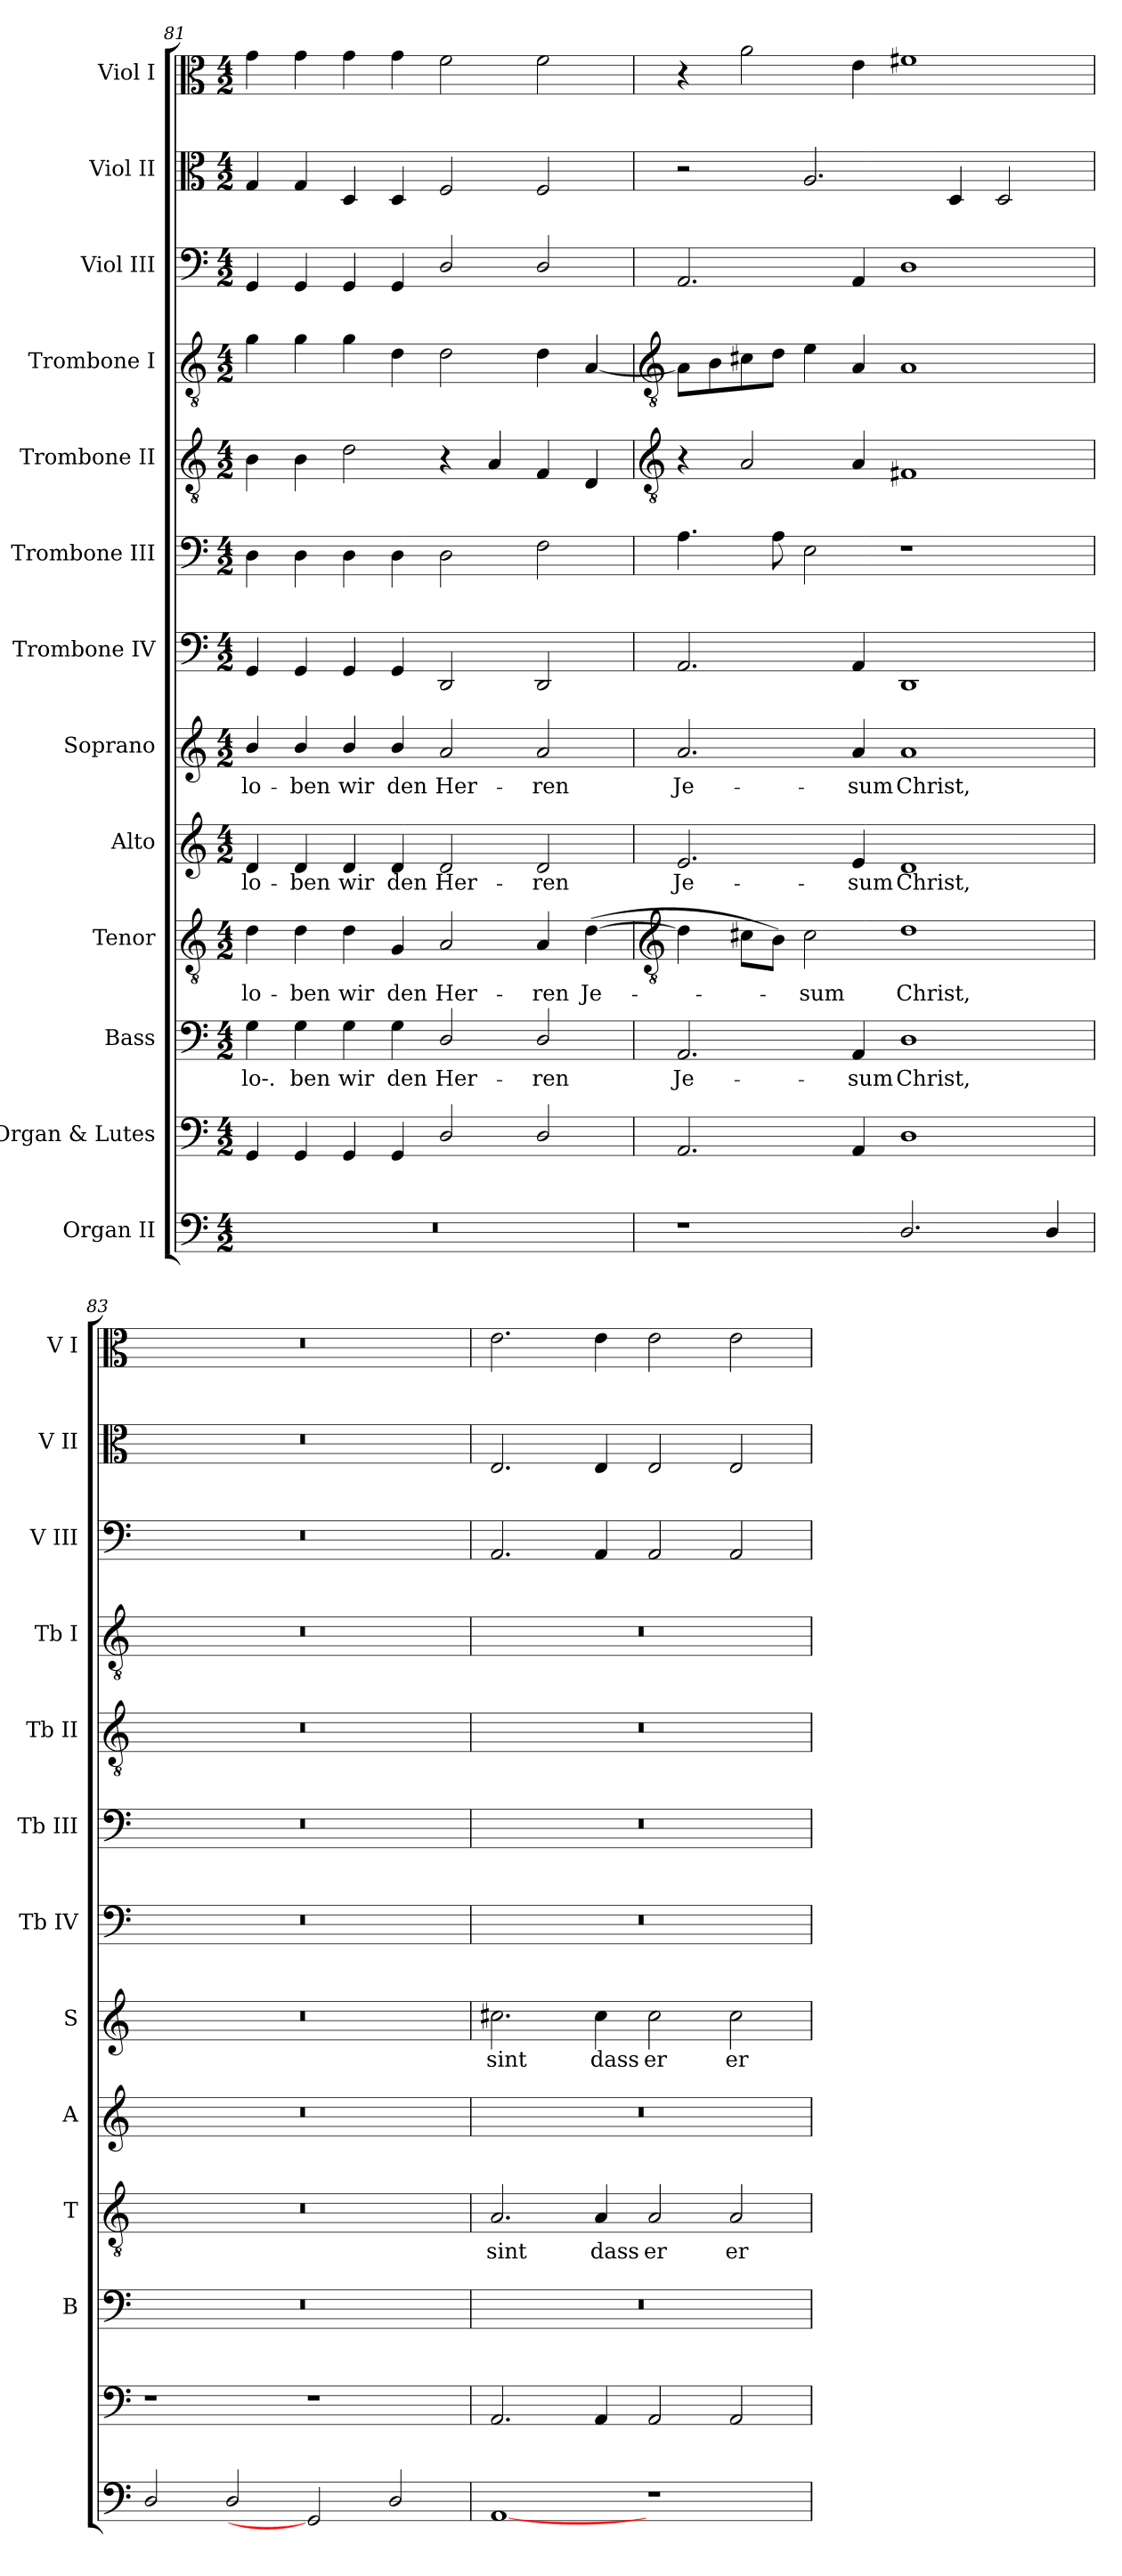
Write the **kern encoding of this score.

**kern	**kern	**kern	**text	**kern	**text	**kern	**text	**kern	**text	**kern	**kern	**kern	**kern	**kern	**kern	**kern
*part13	*part12	*part11	*part11	*part10	*part10	*part9	*part9	*part8	*part8	*part7	*part6	*part5	*part4	*part3	*part2	*part1
*staff13	*staff12	*staff11	*staff11	*staff10	*staff10	*staff9	*staff9	*staff8	*staff8	*staff7	*staff6	*staff5	*staff4	*staff3	*staff2	*staff1
*I"Organ II	*I"Organ & Lutes	*I"Bass	*	*I"Tenor	*	*I"Alto	*	*I"Soprano	*	*I"Trombone IV	*I"Trombone III	*I"Trombone II	*I"Trombone I	*I"Viol III	*I"Viol II	*I"Viol I
*	*	*I'B	*	*I'T	*	*I'A	*	*I'S	*	*I'Tb IV	*I'Tb III	*I'Tb II	*I'Tb I	*I'V III	*I'V II	*I'V I
*clefF4	*clefF4	*clefF4	*	*clefGv2	*	*clefG2	*	*clefG2	*	*clefF4	*clefF4	*clefGv2	*clefGv2	*clefF4	*clefC3	*clefC3
*k[]	*k[]	*k[]	*	*k[]	*	*k[]	*	*k[]	*	*k[]	*k[]	*k[]	*k[]	*k[]	*k[]	*k[]
*C:	*C:	*C:	*	*C:	*	*C:	*	*C:	*	*C:	*C:	*C:	*C:	*C:	*C:	*C:
*M4/2	*M4/2	*M4/2	*	*M4/2	*	*M4/2	*	*M4/2	*	*M4/2	*M4/2	*M4/2	*M4/2	*M4/2	*M4/2	*M4/2
=81	=81	=81	=81	=81	=81	=81	=81	=81	=81	=81	=81	=81	=81	=81	=81	=81
!	!	!	!LO:LY:b	!	!LO:LY:b	!	!LO:LY:b	!	!LO:LY:b	!	!	!	!	!	!	!
0r	4GG	4G	lo-.	4d	lo-	4d	lo-	4b/	lo-	4GG	4D	4B	4g	4GG	4G	4g
!	!	!	!LO:LY:b	!	!LO:LY:b	!	!LO:LY:b	!	!LO:LY:b	!	!	!	!	!	!	!
.	4GG	4G	ben	4d	-ben	4d	-ben	4b/	-ben	4GG	4D	4B	4g	4GG	4G	4g
!	!	!	!LO:LY:b	!	!LO:LY:b	!	!LO:LY:b	!	!LO:LY:b	!	!	!	!	!	!	!
.	4GG	4G	wir	4d	wir	4d	wir	4b/	wir	4GG	4D	2d	4g	4GG	4D	4g
!	!	!	!LO:LY:b	!	!LO:LY:b	!	!LO:LY:b	!	!LO:LY:b	!	!	!	!	!	!	!
.	4GG	4G	den	4G	den	4d	den	4b/	den	4GG	4D	.	4d	4GG	4D	4g
!	!	!	!LO:LY:b	!	!LO:LY:b	!	!LO:LY:b	!	!LO:LY:b	!	!	!	!	!	!	!
.	2D/	2D/	Her-	2A	Her-	2d	Her-	2a	Her-	2DD	2D	4r	2d	2D/	2F	2f
.	.	.	.	.	.	.	.	.	.	.	.	4A	.	.	.	.
!	!	!	!LO:LY:b	!	!LO:LY:b	!	!LO:LY:b	!	!LO:LY:b	!	!	!	!	!	!	!
.	2D/	2D/	-ren	4A	-ren	2d	-ren	2a	-ren	2DD	2F	4F	4d	2D/	2F	2f
!	!	!	!	!	!LO:LY:b	!	!	!	!	!	!	!	!	!	!	!
.	.	.	.	(>[4d	Je-	.	.	.	.	.	.	4D	[4A	.	.	.
!!LO:LB:g=z
=82	=82	=82	=82	=82	=82	=82	=82	=82	=82	=82	=82	=82	=82	=82	=82	=82
*	*	*	*	*clefGv2	*	*	*	*	*	*	*	*clefGv2	*clefGv2	*	*	*
!	!	!	!LO:LY:b	!	!	!	!LO:LY:b	!	!LO:LY:b	!	!	!	!	!	!	!
1r	2.AA	2.AA	Je-	4d]	.	2.e	Je-	2.a	Je-	2.AA	4.A	4r	8AL]	2.AA	2r	4r
.	.	.	.	.	.	.	.	.	.	.	.	.	8B	.	.	.
.	.	.	.	8c#XL	.	.	.	.	.	.	.	2A	8c#X	.	.	2a
.	.	.	.	8BJ)	.	.	.	.	.	.	8A	.	8dJ	.	.	.
!	!	!	!	!	!LO:LY:b	!	!	!	!	!	!	!	!	!	!	!
.	.	.	.	2c#	sum	.	.	.	.	.	2E	.	4e	.	2.A	.
!	!	!	!LO:LY:b	!	!	!	!LO:LY:b	!	!LO:LY:b	!	!	!	!	!	!	!
.	4AA	4AA	-sum	.	.	4e	-sum	4a	-sum	4AA	.	4A	4A	4AA	.	4e
!	!	!	!LO:LY:b	!	!LO:LY:b	!	!LO:LY:b	!	!LO:LY:b	!	!	!	!	!	!	!
2.D/	1D	1D	Christ,	1d	Christ,	1d	Christ,	1a	Christ,	1DD	1r	1F#X	1A	1D	.	1f#X
.	.	.	.	.	.	.	.	.	.	.	.	.	.	.	4D	.
.	.	.	.	.	.	.	.	.	.	.	.	.	.	.	2D	.
4D/	.	.	.	.	.	.	.	.	.	.	.	.	.	.	.	.
=83	=83	=83	=83	=83	=83	=83	=83	=83	=83	=83	=83	=83	=83	=83	=83	=83
2D/	1r	0r	.	0r	.	0r	.	0r	.	0r	0r	0r	0r	0r	0r	0r
2D/	.	.	.	.	.	.	.	.	.	.	.	.	.	.	.	.
2GG]	1r	.	.	.	.	.	.	.	.	.	.	.	.	.	.	.
2D/	.	.	.	.	.	.	.	.	.	.	.	.	.	.	.	.
=84	=84	=84	=84	=84	=84	=84	=84	=84	=84	=84	=84	=84	=84	=84	=84	=84
!	!	!	!	!	!LO:LY:b	!	!	!	!LO:LY:b	!	!	!	!	!	!	!
[1AA	2.AA	0r	.	2.A	sint	0r	.	2.cc#X	sint	0r	0r	0r	0r	2.AA	2.E	2.e
!	!	!	!	!	!LO:LY:b	!	!	!	!LO:LY:b	!	!	!	!	!	!	!
.	4AA	.	.	4A	dass	.	.	4cc#	dass	.	.	.	.	4AA	4E	4e
!	!	!	!	!	!LO:LY:b	!	!	!	!LO:LY:b	!	!	!	!	!	!	!
1r	2AA	.	.	2A	er	.	.	2cc#	er	.	.	.	.	2AA	2E	2e
!	!	!	!	!	!LO:LY:b	!	!	!	!LO:LY:b	!	!	!	!	!	!	!
.	2AA	.	.	2A	er-	.	.	2cc#	er-	.	.	.	.	2AA	2E	2e
=	=	=	=	=	=	=	=	=	=	=	=	=	=	=	=	=
*-	*-	*-	*-	*-	*-	*-	*-	*-	*-	*-	*-	*-	*-	*-	*-	*-
